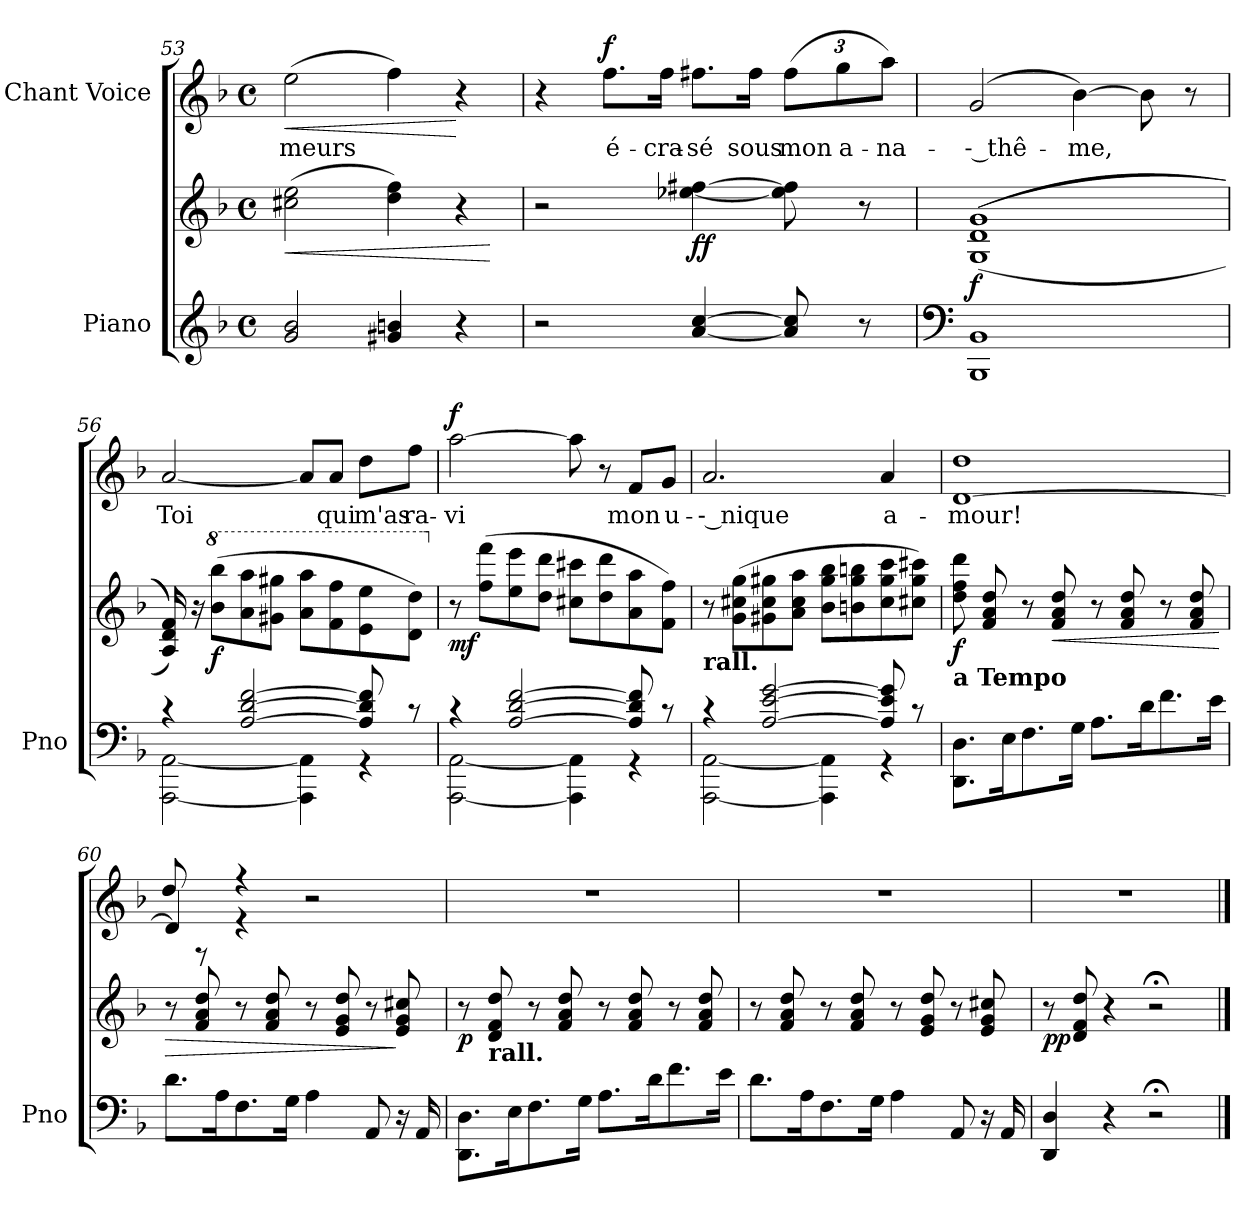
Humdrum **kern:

**kern	**kern	**dynam	**kern	**text	**dynam
*part2	*part2	*part2	*part1	*part1	*part1
*staff3	*staff2	*staff2/3	*staff1	*staff1	*staff1
*I"Piano	*	*	*I"Chant Voice	*	*
*I'Pno	*	*	*	*	*
*clefG2	*clefG2	*	*clefG2	*	*
*k[b-]	*k[b-]	*	*k[b-]	*	*
*M4/4	*M4/4	*	*M4/4	*	*
*met(c)	*met(c)	*	*met(c)	*	*
=53	=53	=53	=53	=53	=53
!	!	!LO:HP:b	!	!LO:LY:b	!LO:HP:b
!	!	!LO:DY:n=1:a=2	!	!	!
!	!	!LO:DY:n=2:a=2	!	!	!LO:DY:n=1:a
!	!	!	!	!	!LO:DY:n=2:a
2g/ 2b-/	(2cc#X\ 2ee\	< other-dynamics f	(2ee\	meurs	< other-dynamics f
4g#X/ 4bn/	4dd\ 4ff\)	.	4ff\)	.	.
4r	4r	.	4r	.	[
.	.	[	.	.	.
=54	=54	=54	=54	=54	=54
2r	2r	.	4r	.	.
!	!	!	!	!LO:LY:b	!LO:DY:a
.	.	.	8.ff\L	é-	f
!	!	!	!	!LO:LY:b	!
.	.	.	16ff\Jk	-cra-	.
!	!	!LO:DY:b	!	!LO:LY:b	!
[4a/ [4cc/	[4ee-X\ [4ff#X\	ff	8.ff#X\L	-sé	.
!	!	!	!	!LO:LY:b	!
.	.	.	16ff#\Jk	sous	.
*	*	*	*Xbrackettup	*	*
!	!	!	!	!LO:LY:b	!
8a/] 8cc/]	8ee-\] 8ff#\]	.	(12ff#\L	mon	.
!	!	!	!	!LO:LY:b	!
.	.	.	12gg\	a-	.
8r	8r	.	.	.	.
!	!	!	!	!LO:LY:b	!
.	.	.	12aa\J)	-na-	.
!!LO:LB:g=z
=55	=55	=55	=55	=55	=55
*clefF4	*	*	*	*	*
!	!	!LO:DY:b	!	!LO:LY:b	!
1BBB- 1BB-	(((1G 1d 1g	f	(2g/	-- thê-	.
!	!	!	!	!LO:LY:b	!
.	.	.	[4b-\)	-me,	.
.	.	.	8b-\]	.	.
.	.	.	8r	.	.
=56	=56	=56	=56	=56	=56
*^	*	*	*	*	*
!	!	!	!	!	!LO:LY:b	!
4r	[2AAA\ [2AA\	16A/ 16d/ 16f/)))	.	[2a/	Toi	.
.	.	16r	.	.	.	.
*	*	*8va	*	*	*	*
!	!	!	!LO:DY:b	!	!	!
.	.	(8bb-\ 8bbb-\L	f	.	.	.
[2A/ [2d/ [2f/	.	8aa\ 8aaa\	.	.	.	.
.	.	8gg#X\ 8ggg#X\J	.	.	.	.
.	4AAA\] 4AA\]	8aa\ 8aaa\L	.	8a/L]	.	.
!	!	!	!	!	!LO:LY:b	!
.	.	8ff\ 8fff\	.	8a/J	qui	.
!	!	!	!	!	!LO:LY:b	!
8A/] 8d/] 8f/]	4r	8ee\ 8eee\	.	8dd\L	m'as	.
!	!	!	!	!	!LO:LY:b	!
8r	.	8dd\ 8ddd\J)	.	8ff\J	ra-	.
=57	=57	=57	=57	=57	=57	=57
*	*	*X8va	*	*	*	*
!	!	!	!LO:DY:b	!	!LO:LY:b	!LO:DY:a
4r	[2AAA\ [2AA\	8r	mf	[2aa\	-vi	f
.	.	(8ff\ 8fff\L	.	.	.	.
[2A/ [2d/ [2f/	.	8ee\ 8eee\	.	.	.	.
.	.	8dd\ 8ddd\J	.	.	.	.
.	4AAA\] 4AA\]	8cc#X\ 8ccc#X\L	.	8aa\]	.	.
.	.	8dd\ 8ddd\	.	8r	.	.
!	!	!	!	!	!LO:LY:b	!
8A/] 8d/] 8f/]	4r	8a\ 8aa\	.	8f/L	mon	.
!	!	!	!	!	!LO:LY:b	!
8r	.	8f\ 8ff\J)	.	8g/J	u-	.
!!LO:LB:g=z
=58	=58	=58	=58	=58	=58	=58
!	!	!LO:TX:b:B:t=rall.	!	!	!	!
!	!	!	!	!	!LO:LY:b	!
4r	[2AAA\ [2AA\	8r	.	2.a/	-- nique	.
.	.	(8g\ 8cc#X\ 8gg\L	.	.	.	.
[2A/ [2e/ [2g/	.	8g#X\ 8cc#\ 8gg#X\	.	.	.	.
.	.	8a\ 8cc#\ 8aa\J	.	.	.	.
.	4AAA\] 4AA\]	8b-\ 8gg#\ 8bb-\L	.	.	.	.
.	.	8bn\ 8gg#\ 8bbn\	.	.	.	.
!	!	!	!	!	!LO:LY:b	!
8A/] 8e/] 8g/]	4r	8cc#\ 8gg#\ 8ccc\	.	4a/	a-	.
8r	.	8cc#X\ 8gg#\ 8ccc#X\J)	.	.	.	.
*v	*v	*	*	*	*	*
=59	=59	=59	=59	=59	=59
!	!LO:TX:b:B:t=a Tempo	!	!	!	!
!	!	!LO:DY:b	!	!LO:LY:b	!
*	*	*	*^	*	*
8.DD\ 8.D\L	8dd\ 8ff\ 8ddd\	f	[<1d	1dd	-mour!	.
.	8f/ 8a/ 8dd/	.	.	.	.	.
16E\K	.	.	.	.	.	.
8.F\	8r	.	.	.	.	.
!	!	!LO:HP:b	!	!	!	!
.	8f/ 8a/ 8dd/	<	.	.	.	.
16G\Jk	.	.	.	.	.	.
8.A\L	8r	.	.	.	.	.
.	8f/ 8a/ 8dd/	.	.	.	.	.
16d\K	.	.	.	.	.	.
8.f\	8r	.	.	.	.	.
.	8f/ 8a/ 8dd/	.	.	.	.	.
16e\Jk	.	.	.	.	.	.
*	*	*	*v	*v	*	*
.	.	[	.	.	.
=60	=60	=60	=60	=60	=60
!	!	!LO:HP:b	!	!	!
*	*	*	*^	*	*
8.d\L	8r	>	4d/]	8dd/	.	.
.	8f/ 8a/ 8dd/	.	.	8r	.	.
16A\K	.	.	.	.	.	.
8.F\	8r	.	4r	4r	.	.
.	8f/ 8a/ 8dd/	.	.	.	.	.
16G\Jk	.	.	.	.	.	.
4A\	8r	.	2r	2ryy	.	.
.	8e/ 8g/ 8dd/	.	.	.	.	.
8AA/	8r	.	.	.	.	.
16r	8e/ 8g/ 8cc#X/	]	.	.	.	.
16AA/	.	.	.	.	.	.
*	*	*	*v	*v	*	*
!!LO:LB:g=z
=61	=61	=61	=61	=61	=61
!	!	!LO:DY:b	!	!	!
8.DD\ 8.D\L	8r	p	1r	.	.
!	!LO:TX:b:B:t=rall.	!	!	!	!
.	8d/ 8f/ 8dd/	.	.	.	.
16E\K	.	.	.	.	.
8.F\	8r	.	.	.	.
.	8f/ 8a/ 8dd/	.	.	.	.
16G\Jk	.	.	.	.	.
8.A\L	8r	.	.	.	.
.	8f/ 8a/ 8dd/	.	.	.	.
16d\K	.	.	.	.	.
8.f\	8r	.	.	.	.
.	8f/ 8a/ 8dd/	.	.	.	.
16e\Jk	.	.	.	.	.
=62	=62	=62	=62	=62	=62
8.d\L	8r	.	1r	.	.
.	8f/ 8a/ 8dd/	.	.	.	.
16A\K	.	.	.	.	.
8.F\	8r	.	.	.	.
.	8f/ 8a/ 8dd/	.	.	.	.
16G\Jk	.	.	.	.	.
4A\	8r	.	.	.	.
.	8e/ 8g/ 8dd/	.	.	.	.
8AA/	8r	.	.	.	.
16r	8e/ 8g/ 8cc#X/	.	.	.	.
16AA/	.	.	.	.	.
=63	=63	=63	=63	=63	=63
!	!	!LO:DY:b	!	!	!
4DD/ 4D/	8r	pp	1r	.	.
.	8d/ 8f/ 8dd/	.	.	.	.
4r	4r	.	.	.	.
2r;<	2r;<	.	.	.	.
==	==	==	==	==	==
*-	*-	*-	*-	*-	*-
